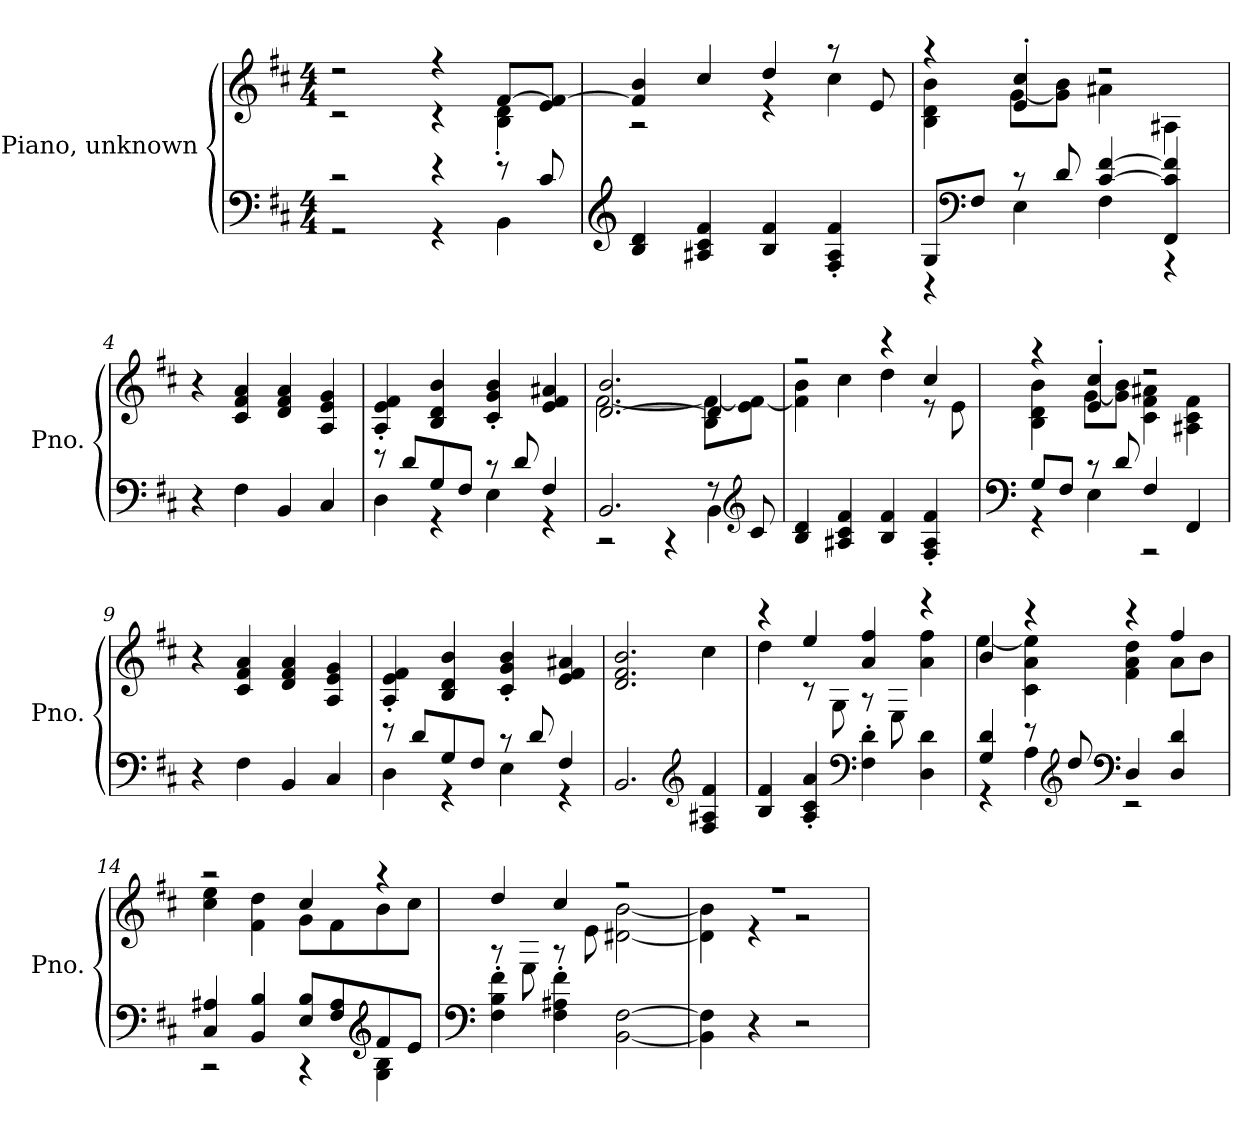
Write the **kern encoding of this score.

**kern	**kern
*part1	*part1
*staff2	*staff1
*I"Piano, unknown	*
*I'Pno.	*
*clefF4	*clefG2
*k[f#c#]	*k[f#c#]
*M4/4	*M4/4
*MM120	*MM120
=1	=1
*^	*^
2r	2r	2r	2r
4r	4r	4r	4r
8r	4BB\	[8f#/L	4B\' 4d\'
8c#/	.	8e/ 8f#/_J	.
*v	*v	*	*
=2	=2	=2
*clefG2	*	*
4B/ 4d/	4f#/] 4b/	2r
4A#X/ 4c#/ 4f#/	4cc#/	.
4B/ 4f#/	4dd/	4r
4F#/' 4A#/' 4f#/'	8r	4cc#\
.	8e/	.
=3	=3	=3
*^	*	*
8G/L	4r	4r	4B\ 4d\ 4b\
*clefF4	*	*	*
8F#/J	.	.	.
8r	4E\	4e/' 4cc#/'	[8g\L
8d/	.	.	8g\] 8b\J
[4c#/ [4f#/	4F#\	2r	4a#X\
4FF#/ 4c#/] 4f#/]	4r	.	4A#X\
*v	*v	*	*
*	*v	*v
=4	=4
4r	4r
4F#\	4c#/ 4f#/ 4a/
4BB/	4d/ 4f#/ 4a/
4C#/	4A/ 4e/ 4g/
=5	=5
*^	*
8r	4D\	4A/' 4e/' 4f#/'
8d/L	.	.
8G/	4r	4B/ 4d/ 4b/
8F#/J	.	.
8r	4E\	4c#/' 4g/' 4b/'
8d/	.	.
4F#/	4r	4e/ 4f#/ 4a#X/
!!LO:LB:g=z
=6	=6	=6
*	*	*^
2.BB/	2r	[2.d/ 2.b/	[2.f#\
.	4r	.	.
8r	4BB\	4d/]	8B\ 8f#\_L
*clefG2	*	*	*
8c#/	.	.	8e\ 8f#\_J
*v	*v	*	*
=7	=7	=7
4B/ 4d/	2r	4f#\] 4b\
4A#X/ 4c#/ 4f#/	.	4cc#\
4B/ 4f#/	4r	4dd\
4F#/' 4A#/' 4f#/'	4cc#/	8r
.	.	8e\
=8	=8	=8
*clefF4	*	*
*^	*	*
8G/L	4r	4r	4B\ 4d\ 4b\
8F#/J	.	.	.
8r	4E\	4e/' 4cc#/'	[8g\L
8d/	.	.	8g\] 8b\J
4F#/	2r	2r	4c#\ 4f#\ 4a#X\
4FF#/	.	.	4A#X\ 4c#\ 4f#\
*v	*v	*	*
*	*v	*v
=9	=9
4r	4r
4F#\	4c#/ 4f#/ 4a/
4BB/	4d/ 4f#/ 4a/
4C#/	4A/ 4e/ 4g/
=10	=10
*^	*
8r	4D\	4A/' 4e/' 4f#/'
8d/L	.	.
8G/	4r	4B/ 4d/ 4b/
8F#/J	.	.
8r	4E\	4c#/' 4g/' 4b/'
8d/	.	.
4F#/	4r	4e/ 4f#/ 4a#X/
*v	*v	*
!!LO:LB:g=z
=11	=11
2.BB/	2.d/ 2.f#/ 2.b/
*clefG2	*
4F#/ 4A#X/ 4f#/	4cc#\
=12	=12
*	*^
4B/ 4f#/	4r	4dd\
4A/' 4c#/' 4a/'	4ee/	8r
.	.	8G\
*clefF4	*	*
4F#\' 4d\'	4a/ 4ff#/	8r
.	.	8E\
4D\ 4d\	4r	4a\ 4ff#\
=13	=13	=13
*^	*	*
4G/ 4d/	4r	4b/	[4ee\
8r	4A\	4r	4c#\ 4a\ 4ee\]
*clefG2	*	*	*
8dd/	.	.	.
*clefF4	*	*	*
4D/	2r	4r	4f#\ 4a\ 4dd\
4D/ 4d/	.	4ff#/	8a\L
.	.	.	8b\J
=14	=14	=14	=14
4C#/ 4A#X/	2r	2r	4cc#\ 4ee\
4BB/ 4B/	.	.	4f#\ 4dd\
8E/ 8B/L	4r	4cc#/	8g\L
8F#/ 8A#/	.	.	8f#\
*clefG2	*	*	*
8f#/	4G\ 4B\	4r	8b\
8e/J	.	.	8cc#\J
*v	*v	*	*
=15	=15	=15
*clefF4	*	*
4F#\' 4B\' 4f#\'	4dd/	8r
.	.	8E\
4F#\' 4A#X\' 4f#\'	4cc#/	8r
.	.	8e\
[2BB\ [2F#\	2r	[2d#X\ [2b\
!!LO:LB:g=z	!!
=16	=16	=16
4BB\] 4F#\]	1r	4d#\] 4b\]
4r	.	4r
2r	.	2r
*	*v	*v
=	=
*-	*-
